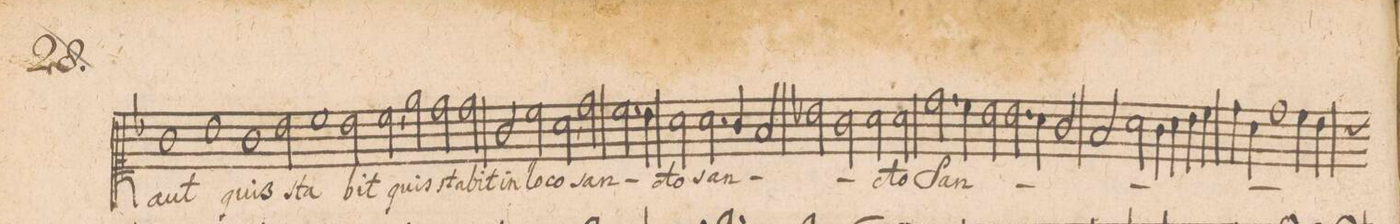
**kern	**text
*I"[Canto]	*
*clefC1	*
*k[b-]	*
*met(C|)	*
*M2/1	*
1g\	aut
=82-	=82-
1b-\	.
1g\	quis
=83-	=83-
2b-\	sta-
1cc\	.
2b-\	.
=84-	=84-
2cc,\	-bit
2ee\	quis
2dd\	sta-
2dd\	-bit
=85-	=85-
2g/	in
2cc\	lo-
2a,\	-co
2dd\	san-
=86-	=86-
2.cc\	.
4b-\	.
2a\	-cto
2.a\	san-
=87-	=87-
4g/	.
2f/	.
2b-X\	.
2g\	.
=88-	=88-
2a\	.
2a\	-cto
2.dd\	San-
4cc\	.
=89-	=89-
2b-\	.
2.b-\	.
4a\	.
2g/	.
=90-	=90-
2f/	.
2a\	.
4g\	.
4a\	.
4b-\	.
4cc\	.
=91-	=91-
4dd\	.
4a\	.
1dd\	.
4cc\	.
*custos:a	*
4b-\	.
*-	*-
